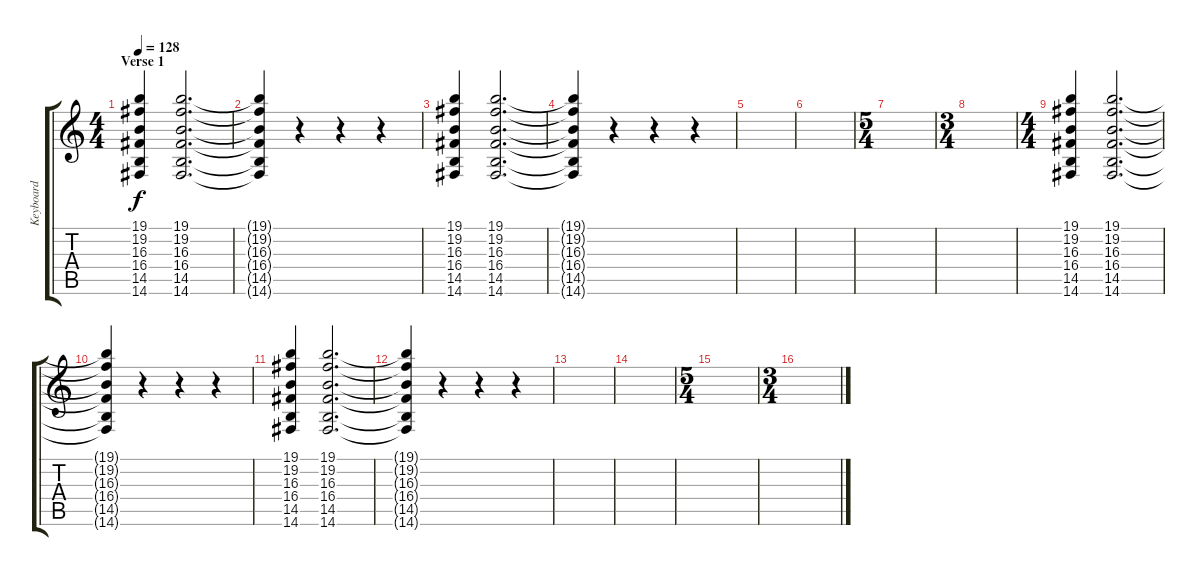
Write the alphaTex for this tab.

\track ("Keyboard" "Keyboard") {instrument stringensemble1}
\staff {score tabs}
\tuning (E4 B3 G3 D3 A2 E2) {hide}
\ts (4 4)
\section ("" "Verse 1")
\tempo 128
\clef g2
\ks c
(19.1 19.2 16.3 16.4 14.5 14.6).4{dy f volume 11} (19.1 19.2 16.3 16.4 14.5 14.6).2{d} |
(19.1{t} 19.2{t} 16.3{t} 16.4{t} 14.5{t} 14.6{t}).4 r.4 r.4 r.4 |
(19.1 19.2 16.3 16.4 14.5 14.6).4{volume 11} (19.1 19.2 16.3 16.4 14.5 14.6).2{d} |
(19.1{t} 19.2{t} 16.3{t} 16.4{t} 14.5{t} 14.6{t}).4 r.4 r.4 r.4 |
|
|
\ts (5 4)
|
\ts (3 4)
|
\ts (4 4)
(19.1 19.2 16.3 16.4 14.5 14.6).4{volume 11} (19.1 19.2 16.3 16.4 14.5 14.6).2{d} |
(19.1{t} 19.2{t} 16.3{t} 16.4{t} 14.5{t} 14.6{t}).4 r.4 r.4 r.4 |
(19.1 19.2 16.3 16.4 14.5 14.6).4{volume 11} (19.1 19.2 16.3 16.4 14.5 14.6).2{d} |
(19.1{t} 19.2{t} 16.3{t} 16.4{t} 14.5{t} 14.6{t}).4 r.4 r.4 r.4 |
|
|
\ts (5 4)
|
\ts (3 4)
